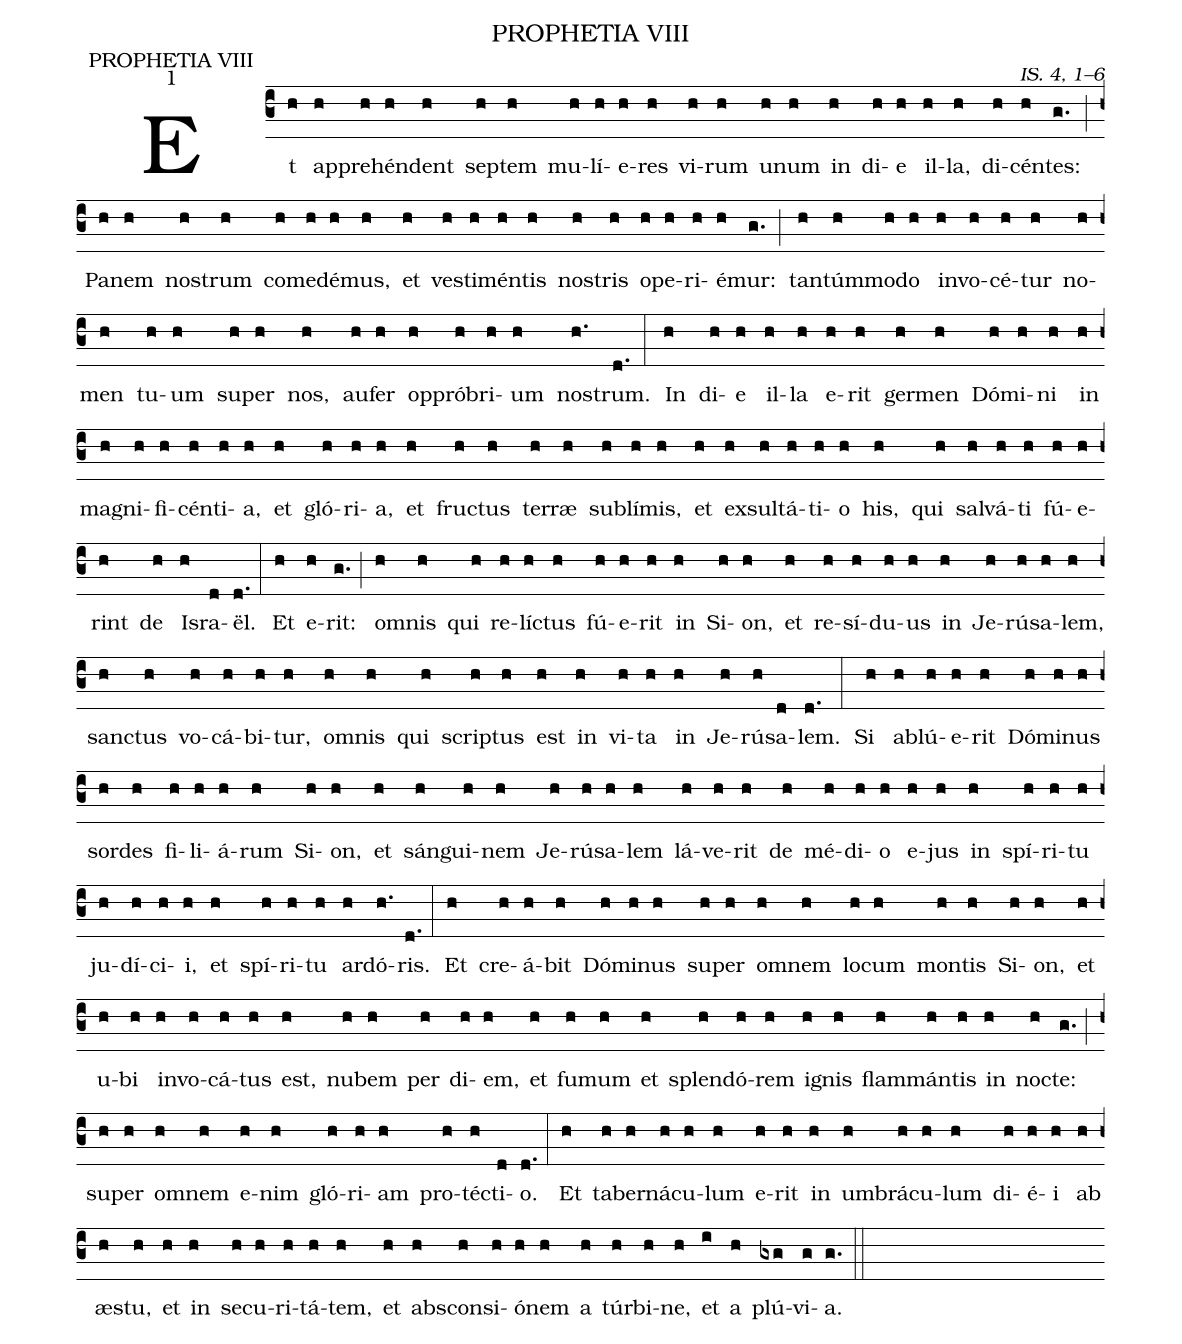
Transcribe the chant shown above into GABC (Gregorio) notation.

name: PROPHETIA VIII;
office-part: PROPHETIA VIII;
mode: 1;
commentary: IS. 4, 1–6;
%%
(c3) Et(h) ap(h)pre(h)hén(h)dent(h) sep(h)tem(h) mu(h)lí(h)e(h)res(h) vi(h)rum(h) u(h)num(h) in(h) di(h)e(h) il(h)la,(h) di(h)cén(h)tes:(g.) (;) Pa(h)nem(h) nos(h)trum(h) com(h)e(h)dé(h)mus,(h) et(h) ves(h)ti(h)mén(h)tis(h) nos(h)tris(h) o(h)pe(h)ri(h)é(h)mur:(g.) (;) tan(h)túm(h)mo(h)do(h) in(h)vo(h)cé(h)tur(h) no(h)men(h) tu(h)um(h) su(h)per(h) nos,(h) au(h)fer(h) op(h)pró(h)bri(h)um(h) nos(h.)trum.(d.) (:) In(h) di(h)e(h) il(h)la(h) e(h)rit(h) ger(h)men(h) Dó(h)mi(h)ni(h) in(h) ma(h)gni(h)fi(h)cén(h)ti(h)a,(h) et(h) gló(h)ri(h)a,(h) et(h) fruc(h)tus(h) ter(h)ræ(h) sub(h)lí(h)mis,(h) et(h) ex(h)sul(h)tá(h)ti(h)o(h) his,(h) qui(h) sal(h)vá(h)ti(h) fú(h)e(h)rint(h) de(h) Is(h)ra(d)ël.(d.) (:) Et(h) e(h)rit:(g.) (;) om(h)nis(h) qui(h) re(h)líc(h)tus(h) fú(h)e(h)rit(h) in(h) Si(h)on,(h) et(h) re(h)sí(h)du(h)us(h) in(h) Je(h)rú(h)sa(h)lem,(h) sanc(h)tus(h) vo(h)cá(h)bi(h)tur,(h) om(h)nis(h) qui(h) scrip(h)tus(h) est(h) in(h) vi(h)ta(h) in(h) Je(h)rú(h)sa(d)lem.(d.) (:) Si(h) ab(h)lú(h)e(h)rit(h) Dó(h)mi(h)nus(h) sor(h)des(h) fi(h)li(h)á(h)rum(h) Si(h)on,(h) et(h) sán(h)gui(h)nem(h) Je(h)rú(h)sa(h)lem(h) lá(h)ve(h)rit(h) de(h) mé(h)di(h)o(h) e(h)jus(h) in(h) spí(h)ri(h)tu(h) ju(h)dí(h)ci(h)i,(h) et(h) spí(h)ri(h)tu(h) ar(h)dó(h.)ris.(d.) (:) Et(h) cre(h)á(h)bit(h) Dó(h)mi(h)nus(h) su(h)per(h) om(h)nem(h) lo(h)cum(h) mon(h)tis(h) Si(h)on,(h) et(h) u(h)bi(h) in(h)vo(h)cá(h)tus(h) est,(h) nu(h)bem(h) per(h) di(h)em,(h) et(h) fu(h)mum(h) et(h) splen(h)dó(h)rem(h) i(h)gnis(h) flam(h)mán(h)tis(h) in(h) noc(h)te:(g.) (;) su(h)per(h) om(h)nem(h) e(h)nim(h) gló(h)ri(h)am(h) pro(h)téc(h)ti(d)o.(d.) (:) Et(h) ta(h)ber(h)ná(h)cu(h)lum(h) e(h)rit(h) in(h) um(h)brá(h)cu(h)lum(h) di(h)é(h)i(h) ab(h) æs(h)tu,(h) et(h) in(h) se(h)cu(h)ri(h)tá(h)tem,(h) et(h) abs(h)con(h)si(h)ó(h)nem(h) a(h) túr(h)bi(h)ne,(h) et(i) a(h) plú(gxg)vi(g)a.(g.) (::)
